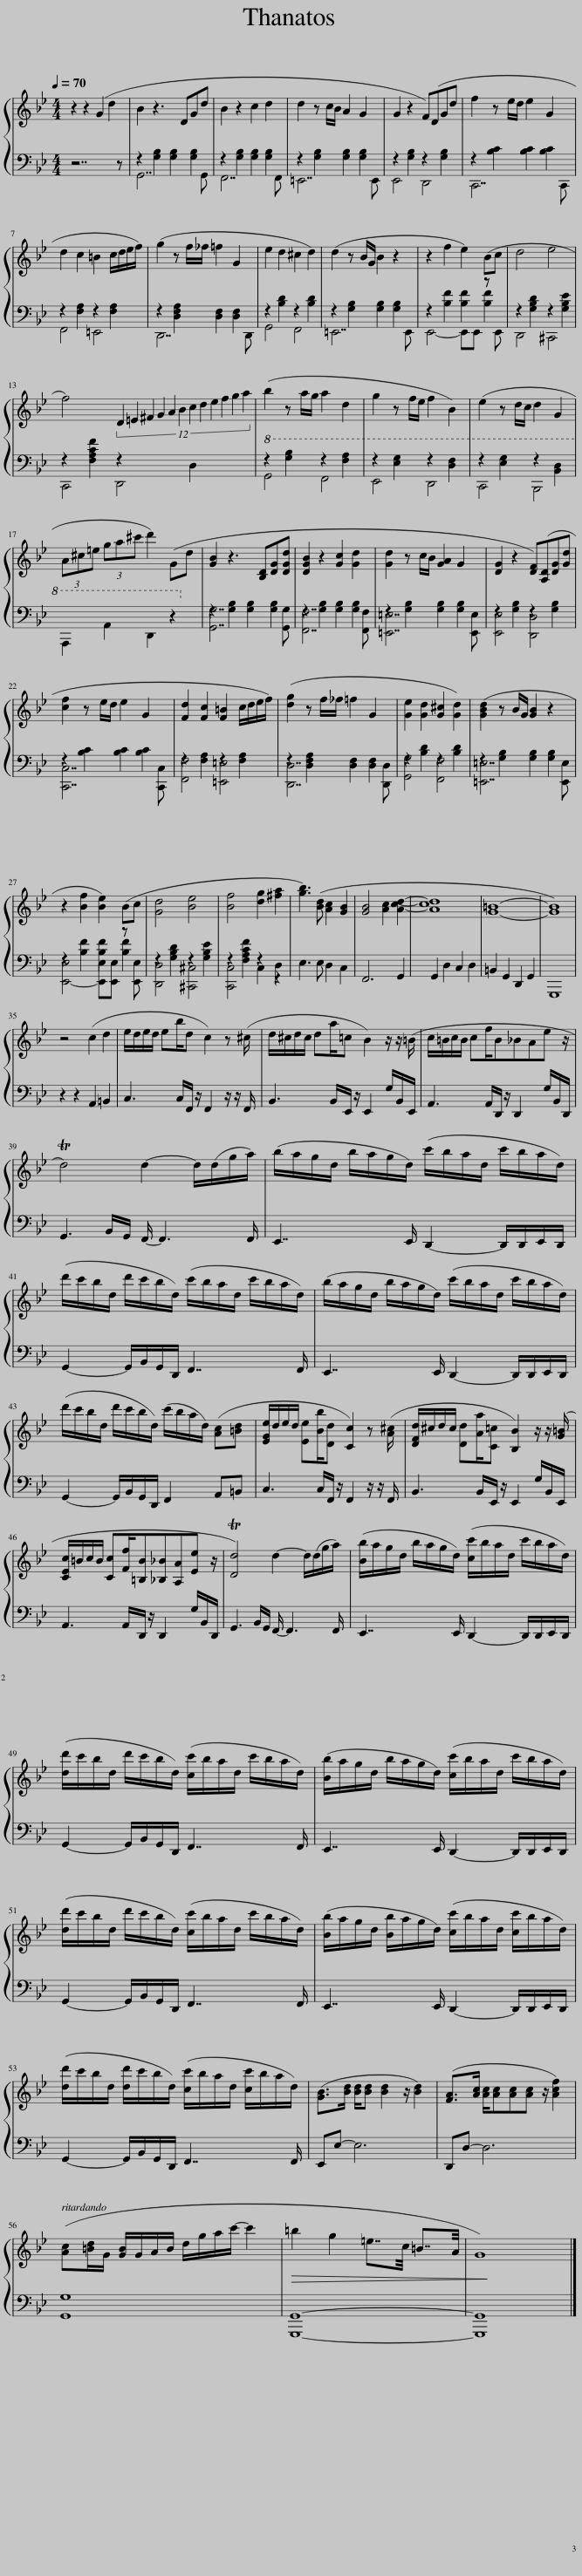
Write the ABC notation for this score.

X:1
%%score { 1 | ( 2 3 ) }
L:1/8
Q:1/4=70
M:4/4
I:linebreak $
K:Bb
V:1 treble
V:2 bass
V:3 bass
V:1
 z2 z2 (G2 d2 | B2 z3 DGd | B2 z2 c2 d2 | d2 z c/B/ A2 G2 | G2 z2 F)(DGd | %5
 f2 z e/d/ e2 G2 |$ d2 c2 =B2 c/d/e/f/) | (g2 z f/_f/ =f2 G2 | e2 d2 ^c2 d2) | (d2 z B/G/ B2 z2 | %10
 z2 f2 e2) (Bc | d4 e4 |$ f4) (12:2:12D2 =E2 ^F2 G2 A2 B2 c2 d2 e2 f2 g2 a2 | (b2 z a/g/ a2 d2 | g2 z f/e/ f2 B2) | %15
 (e2 z d/c/ d2 G2 |$ (3A^c=e (3ga^c' d'2) (Gd | [GB]2 z3 [B,D][DG][DGd] | [DGB]2 z2 [Gc]2 [Gd]2 | [Gd]2 z c/B/ [GA]2 G2 | %20
 [DG]2 z2 [DF])([A,D][DG][Gd] |$ [cf]2 z e/d/ e2 G2 | [Fd]2 [Fc]2 [F=B]2 c/d/e/f/) | ([dg]2 z f/_f/ =f2 G2 | [Ge]2 [Gd]2 [G^c]2 [Gd]2) | %25
 ([GBd]2 z B/G/ [GB]2 z2 |$ z2 [Bf]2 [Be]2) (Bc | [Gd]4 [Be]4 | [Bf]4 [dg]2 [^fa]2 | [gb]3) ([Bd] [Ac]2 [GB]2 | %30
 [GB]4 [Ac]2 [Acd]2- | [Acd]8 | [G=B]8- | [GB]8) |$ z4 (c2 d2 | %35
 e/d/e/d/ eb/d c2) z (^c/ | d/^c/d/c/ da/=c B2) z/ z/ (=B/ | c/=B/c/B/ cf/B_BAe z/ |$ Td4) d2- d/(d/g/a/) | (b/a/g/d/ b/a/g/d/) (c'/b/a/d/ c'/b/a/d/) |$ %40
 (d'/c'/b/d/ d'/c'/b/d/) (c'/b/a/d/ c'/b/a/d/) | (b/a/g/d/ b/a/g/d/) (c'/b/a/d/ c'/b/a/d/) |$ (d'/c'/b/d/ d'/c'/b/d/) (c'/b/a/d/) ([Ac][=Bd] | [EGe]/d/e/d/ [Ee][Bb]/[Dd] [Cc]2) z ([A^c]/ | [DFd]/^c/d/c/ [Dd][Aa]/[C=c] [B,B]2) z/ z/ ([G=B]/ |$ %45
 [CEc]/=B/c/B/ [Cc][Ff]/[=B,B][_B,_B][A,A][Ee] z/ | T[Dd]4) d2- d/(d/g/a/) | ([Bb]/a/g/d/ b/a/g/d/) ([cc']/b/a/d/ c'/b/a/d/) |$ ([dd']/c'/b/d/ d'/c'/b/d/) ([cc']/b/a/d/ c'/b/a/d/) | ([Bb]/a/g/d/ b/a/g/d/) ([cc']/b/a/d/ c'/b/a/d/) |$ %50
 ([dd']/c'/b/d/ d'/c'/b/d/) ([cc']/b/a/d/ c'/b/a/d/) | ([Bb]/a/g/d/ [Bb]/a/g/d/) ([cc']/b/a/d/ [cc']/b/a/d/) |$ ([dd']/c'/b/d/ [dd']/c'/b/d/) ([cc']/b/a/d/ [cc']/b/a/d/) | ([GB]>[Bd] [Bd]/[Bd] [Bd]2 z/ [Bd]2) | ([FA]>[Ac] [Ac]/[Ac][Ac][Ac] z/ [Acf]2) |$ %55
 ([Ac][=Bd]/G/ [GB]/G/A/B/ d/g/a/c'/- c'2 |!>(! =b2!>)! g2 =e7/4c/4 =B7/4A/4 | G8) |] %58
V:2
 z7 z | G,,7 G,, | F,,7 F,, | =E,,7 E,, | E,,4 D,,4 | %5
 C,,7 C,, |$ F,,4 =E,,4 | D,,7 D,, | G,,4 F,,4 | =E,,7 E,, | %10
 E,,4- E,,E,, z E,, | D,,4 ^C,,4 |$ C,,4 D,,4 |!8va(! G,4 F,4 | E,4 D,4 | %15
 C,4 B,,4 |$ A,,2 A,2 D,2 z2!8va)! | [G,,G,]7 [G,,G,] | [F,,F,]7 [F,,F,] | [=E,,=E,]7 [E,,E,] | %20
 [E,,E,]4 [D,,D,]4 |$ [C,,C,]7 [C,,C,] | [F,,F,]4 [=E,,=E,]4 | [D,,D,]7 [D,,D,] | [G,,G,]4 [F,,F,]4 | %25
 [=E,,=E,]7 [E,,E,] |$ [E,,-E,]4 [E,,E,][E,,E,] z [E,,E,] | [D,,D,]4 [^C,,^C,]4 | [C,,C,]4 C,2 D,2 | E,3 E, D,2 C,2 | %30
 F,,6 G,,2 | G,,2 D,2 C,2 D,2 | =B,,2 G,,2 D,,2 G,,2 | G,,,8 |$ z2 z2 A,,2 =B,,2 | %35
 C,3 C,/F,,/ z/ F,,2 z/ z/ F,,/ | B,,3 B,,/E,,/ z/ E,,2 G,/B,,/E,,/ | A,,3 A,,/D,,/ z/ D,,2 G,/B,,/D,,/ |$ G,,3 B,,/G,,/ F,,/- F,,3 F,,/ | E,,7/2 E,,/ D,,2- D,,/D,,/E,,/D,,/ |$ %40
 G,,2- G,,/B,,/G,,/D,,/ F,,7/2 F,,/ | E,,7/2 E,,/ D,,2- D,,/D,,/E,,/D,,/ |$ G,,2- G,,/B,,/G,,/D,,/ F,,2 A,,=B,, | C,3 C,/F,,/ z/ F,,2 z/ z/ F,,/ | B,,3 B,,/E,,/ z/ E,,2 G,/B,,/E,,/ |$ %45
 A,,3 A,,/D,,/ z/ D,,2 G,/B,,/D,,/ | G,,3 B,,/G,,/ F,,/- F,,3 F,,/ | E,,7/2 E,,/ D,,2- D,,/D,,/E,,/D,,/ |$ G,,2- G,,/B,,/G,,/D,,/ F,,7/2 F,,/ | E,,7/2 E,,/ D,,2- D,,/D,,/E,,/D,,/ |$ %50
 G,,2- G,,/B,,/G,,/D,,/ F,,7/2 F,,/ | E,,7/2 E,,/ D,,2- D,,/D,,/E,,/D,,/ |$ G,,2- G,,/B,,/G,,/D,,/ F,,7/2 F,,/ | E,,E,- E,6 | D,,D,- D,6 |$ %55
 [G,,G,]8 | [G,,,G,,]8- | [G,,,G,,]8 |] %58
V:3
 x8 | z2 [G,B,]2 [G,B,]2 [G,B,]2 | z2 [G,B,]2 [G,B,]2 [G,B,]2 | z2 [G,B,]2 [G,B,]2 [G,B,]2 | z2 [G,B,]2 z2 [G,B,]2 | %5
 z2 [B,C]2 [B,C]2 [B,C]2 |$ z2 [F,A,]2 z2 [F,A,]2 | z2 [D,F,A,]2 [D,F,]2 [D,F,]2 | z2 [B,D]2 z2 [B,D]2 | z2 [G,B,]2 [G,B,]2 [G,B,]2 | %10
 z2 [B,F]2 [B,F]2 [B,F]2 | z2 [G,B,D]2 z2 [G,B,E]2 |$ z2 [F,A,CF]2 z2 D,2 |!8va(! z2 [GB]2 z2 [FA]2 | z2 [EG]2 z2 [DF]2 | %15
 z2 [EG]2 z2 [B,D]2 |$ x8!8va)! | z2 [G,B,]2 [G,B,]2 [G,B,]2 | z2 [G,B,]2 [G,B,]2 [G,B,]2 | z2 [G,B,]2 [G,B,]2 [G,B,]2 | %20
 z2 [G,B,]2 z2 [G,B,]2 |$ z2 [B,C]2 [B,C]2 [B,C]2 | z2 [F,A,]2 z2 [F,A,]2 | z2 [D,F,A,]2 [D,F,]2 [D,F,]2 | z2 [B,D]2 z2 [B,D]2 | %25
 z2 [G,B,]2 [G,B,]2 [G,B,]2 |$ z2 [B,F]2 [B,F]2 [B,F]2 | z2 [G,B,D]2 z2 [G,B,E]2 | z2 [F,A,CF]2 z2 z2 | x8 | %30
 x8 | x8 | x8 | x8 |$ x8 | %35
 x8 | x8 | x8 |$ x8 | x8 |$ %40
 x8 | x8 |$ x8 | x8 | x8 |$ %45
 x8 | x8 | x8 |$ x8 | x8 |$ %50
 x8 | x8 |$ x8 | x8 | x8 |$ %55
 x8 | x8 | x8 |] %58
